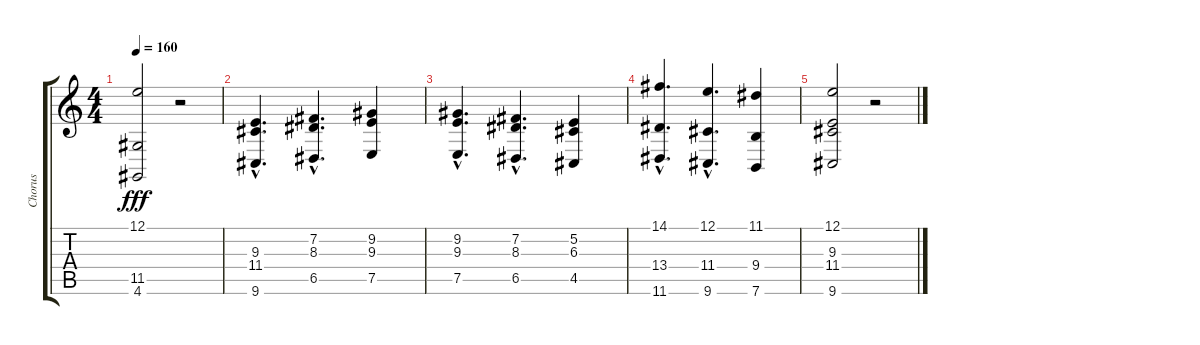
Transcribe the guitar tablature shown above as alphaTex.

\track ("Chorus" "Chorus") {instrument lead6voice}
\staff {score tabs}
\tuning (E4 B3 G3 D3 A2 E2) {hide}
\ts (4 4)
\tempo 160
\clef g2
\ks c
(12.1 11.5 4.6).2{dy fff} r.2 |
(9.3{hac} 11.4{hac} 9.6{hac}).4{d} (7.2{hac} 8.3{hac} 6.5{hac}).4{d} (9.2 9.3 7.5).4 |
(9.2{hac} 9.3{hac} 7.5{hac}).4{d} (7.2{hac} 8.3{hac} 6.5{hac}).4{d} (5.2 6.3 4.5).4 |
(14.1{hac} 13.4{hac} 11.6{hac}).4{d} (12.1{hac} 11.4{hac} 9.6{hac}).4{d} (11.1 9.4 7.6).4 |
(12.1 9.3 11.4 9.6).2 r.2
